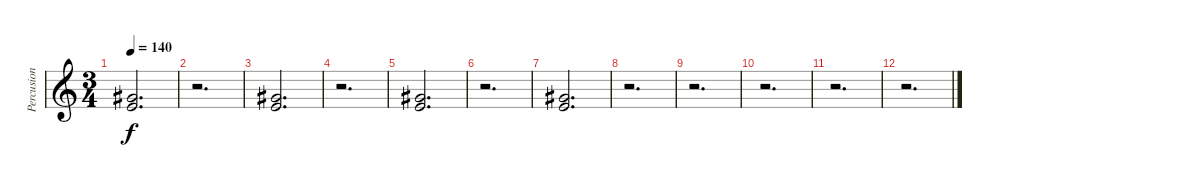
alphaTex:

\track ("Percusion" "Percusion") {instrument taikodrum}
\staff {score}
\tuning (E4 B3 G3 D3 A2 E2) {hide}
\ts (3 4)
\tempo 140
\clef g2
\ks c
(4.1 5.2).2{d dy f} |
r.2{d} |
(4.1 5.2).2{d} |
r.2{d} |
(4.1 5.2).2{d} |
r.2{d} |
(4.1 5.2).2{d} |
r.2{d} |
r.2{d} |
r.2{d} |
r.2{d} |
r.2{d}
